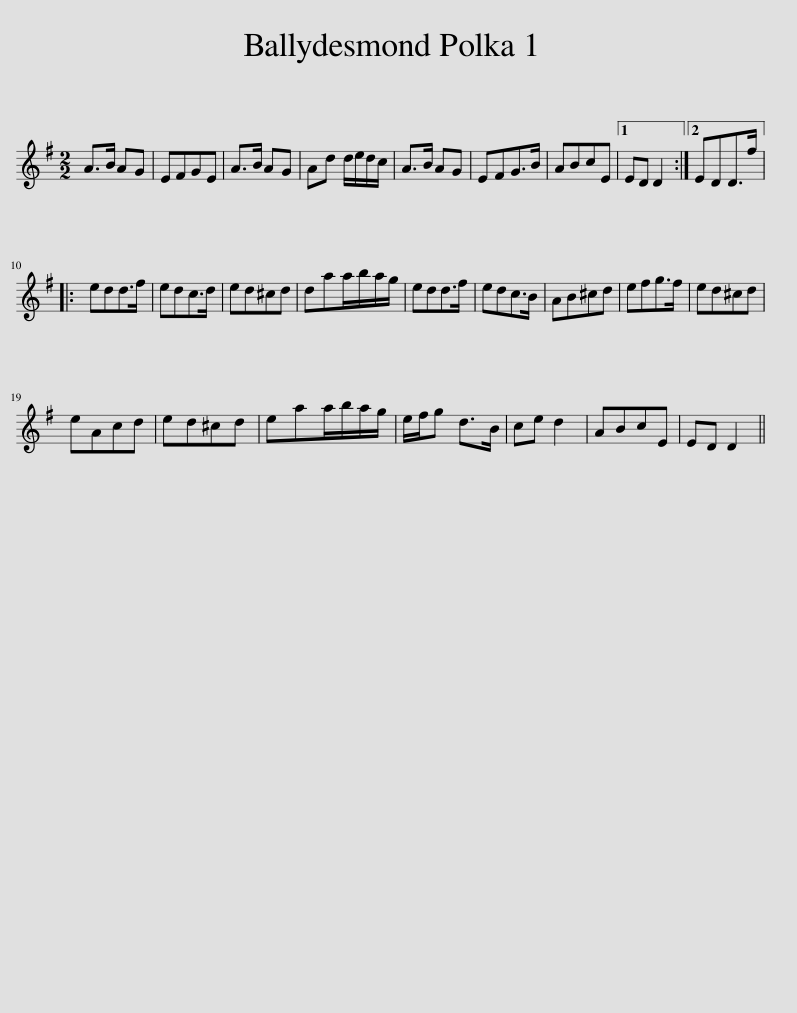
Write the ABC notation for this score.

X:1
L:1/8
M:2/2
I:linebreak $
K:G
V:1 treble
V:1
 A>B AG | EFGE | A>B AG | Ad d/e/d/c/ | A>B AG | %5
 EFG>B | ABcE |1 ED D2 :|2 EDD>f |:$ edd>f | %10
 edc>d | ed^cd | daa/b/a/g/ | edd>f | edc>B | %15
 AB^cd | efg>f | ed^cd |$ eAcd | ed^cd | %20
 eaa/b/a/g/ | e/f/g d>B | ce d2 | ABcE | ED D2 || %25
